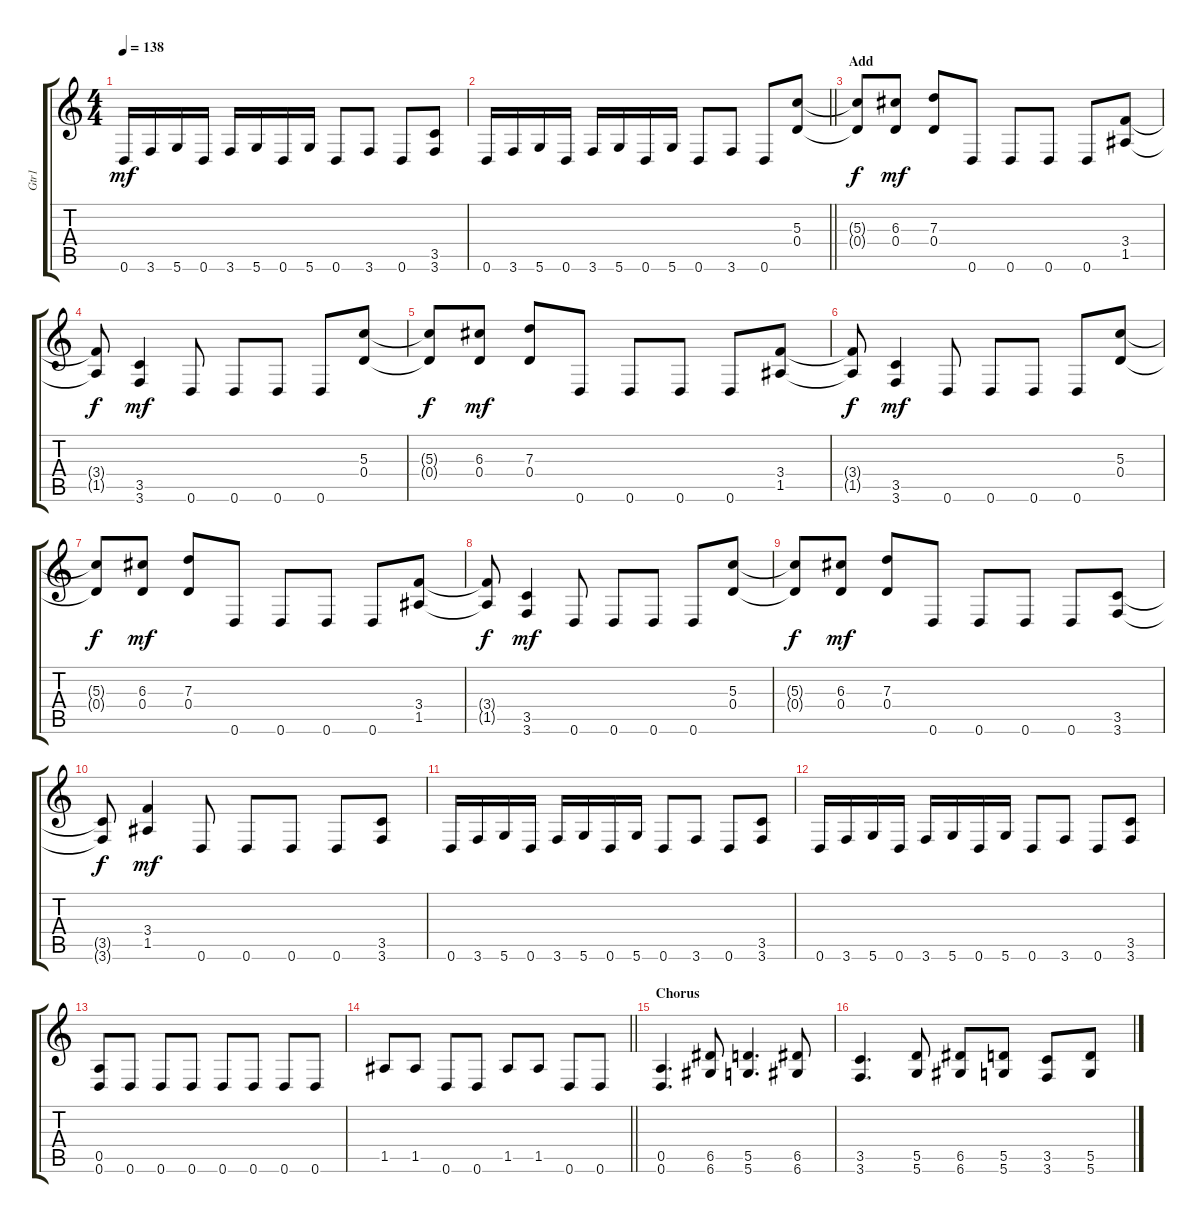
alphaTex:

\track ("Gtr1" "Gtr1") {instrument distortionguitar}
\staff {score tabs}
\tuning (E4 B3 G3 D3 A2 D2) {hide}
\ts (4 4)
\tempo 138
\clef g2
\ks c
0.6.16{dy mf} 3.6.16 5.6.16 0.6.16 3.6.16 5.6.16 0.6.16 5.6.16 0.6.8 3.6.8 0.6.8 (3.5 3.6).8 |
\barLineRight lightlight
0.6.16 3.6.16 5.6.16 0.6.16 3.6.16 5.6.16 0.6.16 5.6.16 0.6.8 3.6.8 0.6.8 (5.3 0.4).8 |
\section ("" "Add")
(5.3{t} 0.4{t}).8{dy f} (6.3 0.4).8{dy mf} (7.3 0.4).8 0.6.8 0.6.8 0.6.8 0.6.8 (3.4 1.5).8 |
(3.4{t} 1.5{t}).8{dy f} (3.5 3.6).4{dy mf} 0.6.8 0.6.8 0.6.8 0.6.8 (5.3 0.4).8 |
(5.3{t} 0.4{t}).8{dy f} (6.3 0.4).8{dy mf} (7.3 0.4).8 0.6.8 0.6.8 0.6.8 0.6.8 (3.4 1.5).8 |
(3.4{t} 1.5{t}).8{dy f} (3.5 3.6).4{dy mf} 0.6.8 0.6.8 0.6.8 0.6.8 (5.3 0.4).8 |
(5.3{t} 0.4{t}).8{dy f} (6.3 0.4).8{dy mf} (7.3 0.4).8 0.6.8 0.6.8 0.6.8 0.6.8 (3.4 1.5).8 |
(3.4{t} 1.5{t}).8{dy f} (3.5 3.6).4{dy mf} 0.6.8 0.6.8 0.6.8 0.6.8 (5.3 0.4).8 |
(5.3{t} 0.4{t}).8{dy f} (6.3 0.4).8{dy mf} (7.3 0.4).8 0.6.8 0.6.8 0.6.8 0.6.8 (3.5 3.6).8 |
(3.5{t} 3.6{t}).8{dy f} (3.4 1.5).4{dy mf} 0.6.8 0.6.8 0.6.8 0.6.8 (3.5 3.6).8 |
0.6.16 3.6.16 5.6.16 0.6.16 3.6.16 5.6.16 0.6.16 5.6.16 0.6.8 3.6.8 0.6.8 (3.5 3.6).8 |
0.6.16 3.6.16 5.6.16 0.6.16 3.6.16 5.6.16 0.6.16 5.6.16 0.6.8 3.6.8 0.6.8 (3.5 3.6).8 |
(0.5 0.6).8 0.6.8 0.6.8 0.6.8 0.6.8 0.6.8 0.6.8 0.6.8 |
\barLineRight lightlight
1.5.8 1.5.8 0.6.8 0.6.8 1.5.8 1.5.8 0.6.8 0.6.8 |
\section ("" "Chorus")
(0.5 0.6).4{d} (6.5 6.6).8 (5.5 5.6).4{d} (6.5 6.6).8 |
(3.5 3.6).4{d} (5.5 5.6).8 (6.5 6.6).8 (5.5 5.6).8 (3.5 3.6).8 (5.5 5.6).8
